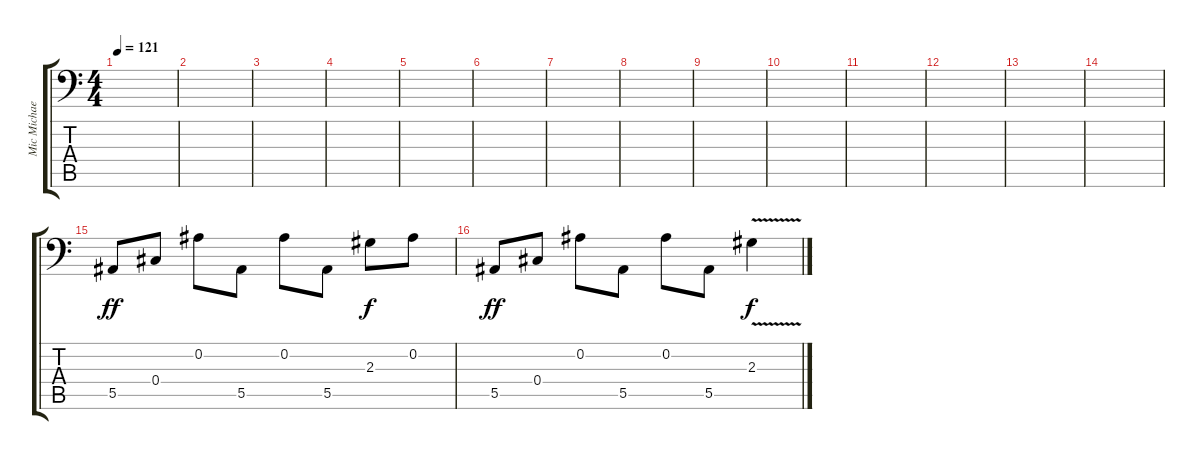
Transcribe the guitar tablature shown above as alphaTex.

\track ("Mic Michaeli" "Mic Michae") {instrument lead1square}
\staff {score tabs}
\tuning (Eb4 Bb3 Gb3 Db3 F2 Bb1) {hide}
\ts (4 4)
\tempo 121
\clef f4
\ks c
|
|
|
|
|
|
|
|
|
|
|
|
|
|
5.5.8{dy ff volume 11} 0.4.8 0.2.8 5.5.8 0.2.8 5.5.8 2.3.8{dy f} 0.2.8 |
5.5.8{dy ff} 0.4.8 0.2.8 5.5.8 0.2.8 5.5.8 2.3{v}.4{dy f}
